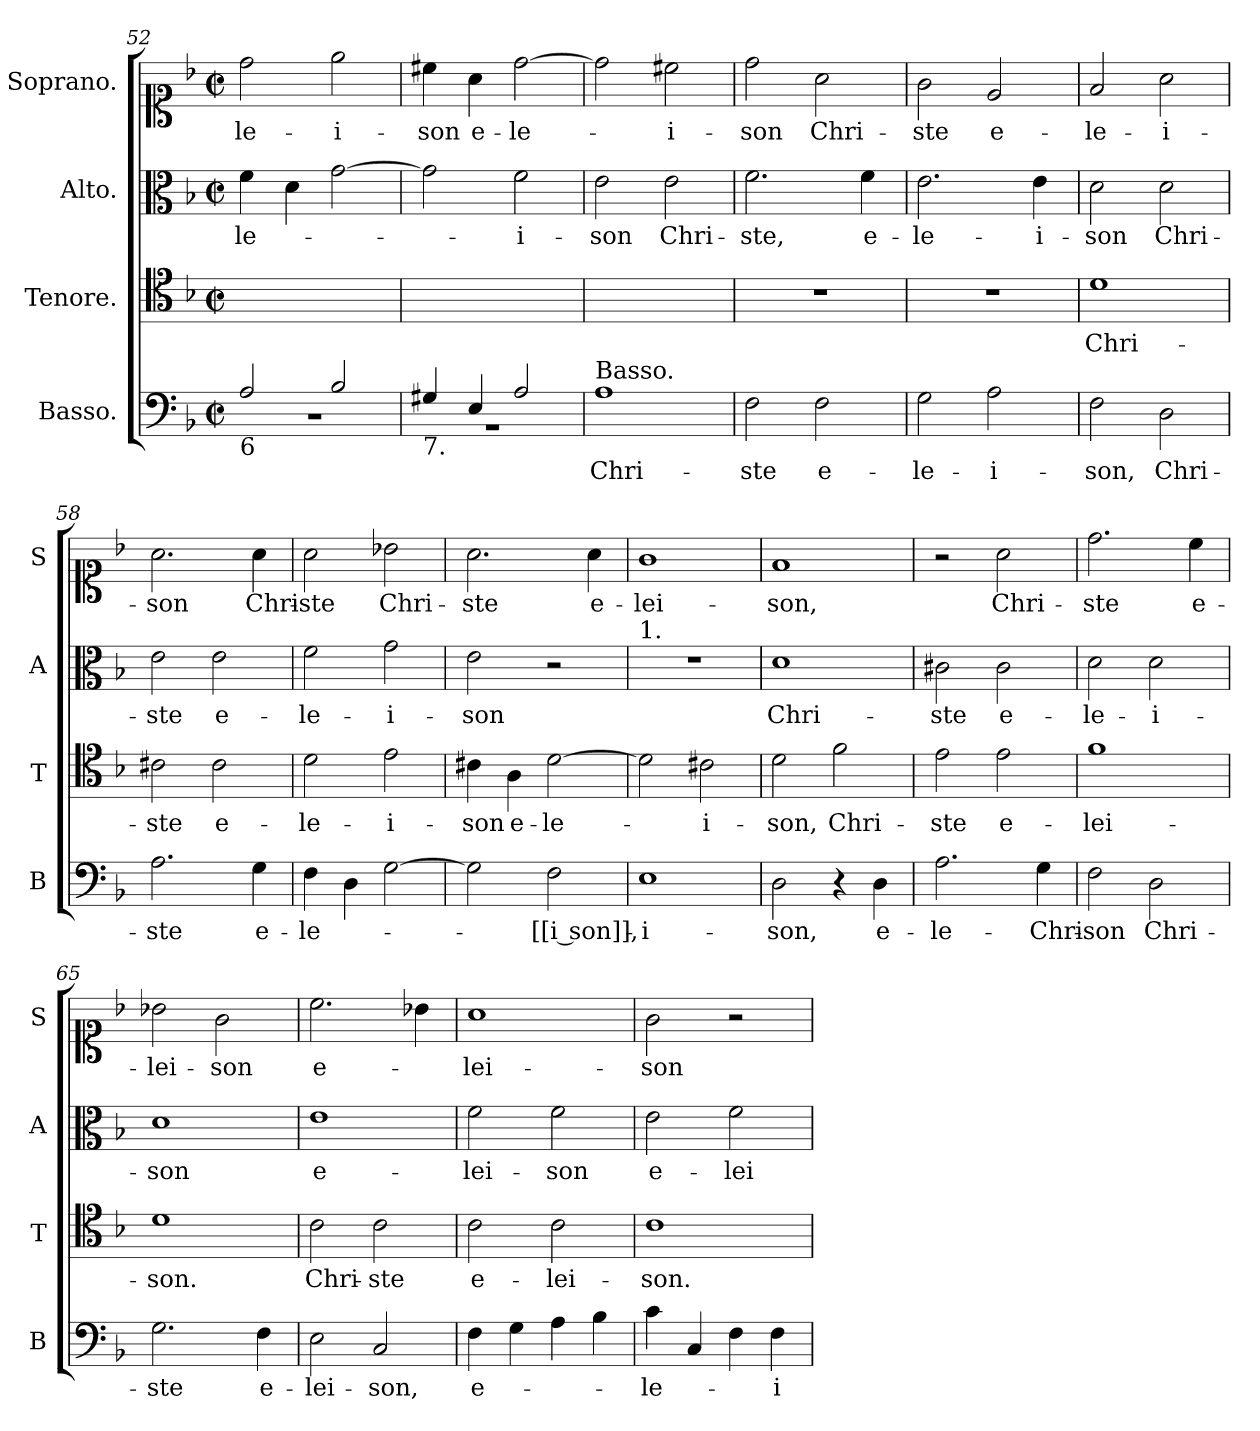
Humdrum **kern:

**kern	**text	**kern	**text	**kern	**text	**kern	**text
*part4	*part4	*part3	*part3	*part2	*part2	*part1	*part1
*staff4	*staff4	*staff3	*staff3	*staff2	*staff2	*staff1	*staff1
*I"Basso.	*	*I"Tenore.	*	*I"Alto.	*	*I"Soprano.	*
*I'B	*	*I'T	*	*I'A	*	*I'S	*
*clefF4	*	*clefC4	*	*clefC3	*	*clefC1	*
*k[b-]	*	*k[b-]	*	*k[b-]	*	*k[b-]	*
*M2/2	*	*M2/2	*	*M2/2	*	*M2/2	*
*met(c|)	*	*met(c|)	*	*met(c|)	*	*met(c|)	*
=52	=52	=52	=52	=52	=52	=52	=52
*^	*	*	*	*	*	*	*
!LO:TX:b:t=6	!	!	!	!	!	!	!	!
2A/	1r	.	1ryy	.	4f\	-le-	2dd\	-le-
.	.	.	.	.	4d\	.	.	.
2B-/	.	.	.	.	[2g\	.	2ee\	-i-
=53	=53	=53	=53	=53	=53	=53	=53	=53
!LO:TX:b:t=7.	!	!	!	!	!	!	!	!
4G#X/	1r	.	1ryy	.	2g\]	.	4cc#X\	-son
4E/	.	.	.	.	.	.	4a\	e-
2A/	.	.	.	.	2f\	-i-	[2dd\	-le-
*v	*v	*	*	*	*	*	*	*
=54	=54	=54	=54	=54	=54	=54	=54
!LO:TX:a:t=Basso.	!	!	!	!	!	!	!
1A	Chri-	1ryy	.	2e\	-son	2dd\]	.
.	.	.	.	2e\	Chri-	2cc#X\	-i-
=55	=55	=55	=55	=55	=55	=55	=55
2F\	-ste	1r	.	2.f\	-ste,	2dd\	-son
2F\	e-	.	.	.	.	2a\	Chri-
.	.	.	.	4f\	e-	.	.
=56	=56	=56	=56	=56	=56	=56	=56
2G\	-le-	1r	.	2.e\	-le-	2g\	-ste
2A\	-i-	.	.	.	.	2e/	e-
.	.	.	.	4e\	-i-	.	.
=57	=57	=57	=57	=57	=57	=57	=57
2F\	-son,	1d	Chri-	2d\	-son	2f/	-le-
2D\	Chri-	.	.	2d\	Chri-	2a\	-i-
=58	=58	=58	=58	=58	=58	=58	=58
2.A\	-ste	2c#X\	-ste	2e\	-ste	2.a\	-son
.	.	2c#\	e-	2e\	e-	.	.
4G\	e-	.	.	.	.	4a\	Chri-
=59	=59	=59	=59	=59	=59	=59	=59
4F\	-le-	2d\	-le-	2f\	-le-	2a\	-ste
4D\	.	.	.	.	.	.	.
[2G\	.	2e\	-i-	2g\	-i-	2b-X\	Chri-
=60	=60	=60	=60	=60	=60	=60	=60
2G\]	.	4c#X\	-son	2e\	-son	2.a\	-ste
.	.	4A\	e-	.	.	.	.
2F\	-[[i son]],-	[2d\	-le-	2r	.	.	.
.	.	.	.	.	.	4a\	e-
=61	=61	=61	=61	=61	=61	=61	=61
!	!	!	!	!LO:TX:a:t=1.	!	!	!
1E	-i-	2d\]	.	1r	.	1g	-lei-
.	.	2c#X\	-i-	.	.	.	.
=62	=62	=62	=62	=62	=62	=62	=62
2D\	-son,	2d\	-son,	1d	Chri-	1f	-son,
4r	.	2f\	Chri-	.	.	.	.
4D\	e-	.	.	.	.	.	.
=63	=63	=63	=63	=63	=63	=63	=63
2.A\	-le-	2e\	-ste	2c#X\	-ste	2r	.
.	.	2e\	e-	2c#\	e-	2a\	Chri-
4G\	-Chri-	.	.	.	.	.	.
=64	=64	=64	=64	=64	=64	=64	=64
2F\	-son	1f	-lei-	2d\	-le-	2.dd\	-ste
2D\	Chri-	.	.	2d\	-i-	.	.
.	.	.	.	.	.	4cc\	e-
=65	=65	=65	=65	=65	=65	=65	=65
2.G\	-ste	1d	-son.	1d	-son	2b-X\	-lei-
.	.	.	.	.	.	2g\	-son
4F\	e-	.	.	.	.	.	.
=66	=66	=66	=66	=66	=66	=66	=66
2E\	-lei-	2c\	Chri-	1e	e-	2.cc\	e-
2C/	-son,	2c\	-ste	.	.	.	.
.	.	.	.	.	.	4b-X\	.
=67	=67	=67	=67	=67	=67	=67	=67
4F\	e-	2c\	e-	2f\	-lei-	1a	-lei-
4G\	.	.	.	.	.	.	.
4A\	.	2c\	-lei-	2f\	-son	.	.
4B-\	.	.	.	.	.	.	.
=68	=68	=68	=68	=68	=68	=68	=68
4c\	-le-	1c	-son.	2e\	e-	2g\	-son
4C/	.	.	.	.	.	.	.
4F\	.	.	.	2f\	-lei-	2r	.
4F\	-i-	.	.	.	.	.	.
=	=	=	=	=	=	=	=
*-	*-	*-	*-	*-	*-	*-	*-
